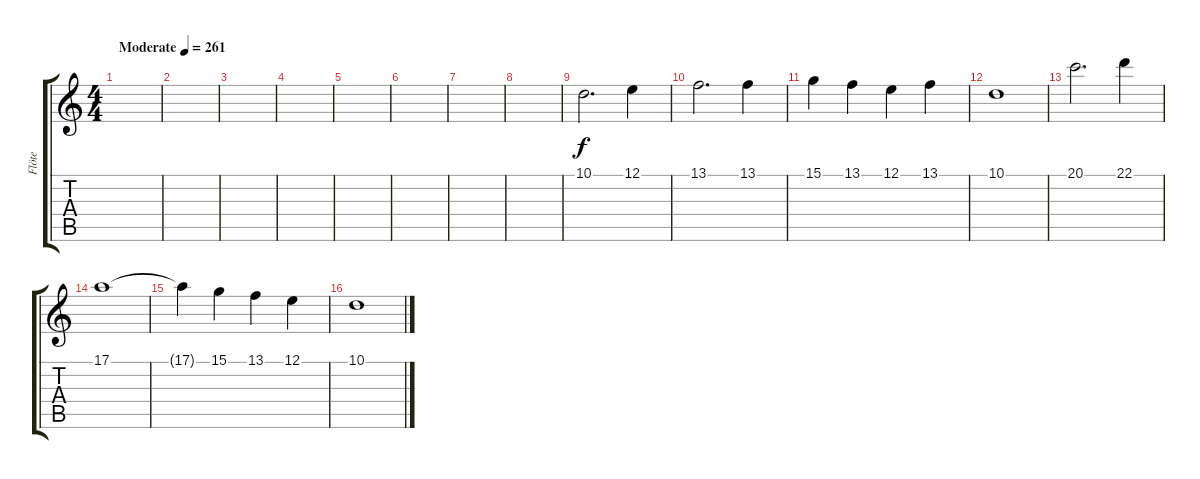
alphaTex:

\track ("Flöte" "Flöte") {instrument flute}
\staff {score tabs}
\tuning (E4 B3 G3 D3 A2 E2) {hide}
\ts (4 4)
\tempo (261 "Moderate")
\clef g2
\ks c
|
|
|
|
|
|
|
|
10.1.2{d} 12.1.4 |
13.1.2{d} 13.1.4 |
15.1.4 13.1.4 12.1.4 13.1.4 |
10.1.1 |
20.1.2{d} 22.1.4 |
17.1.1 |
17.1{t}.4 15.1.4 13.1.4 12.1.4 |
10.1.1
